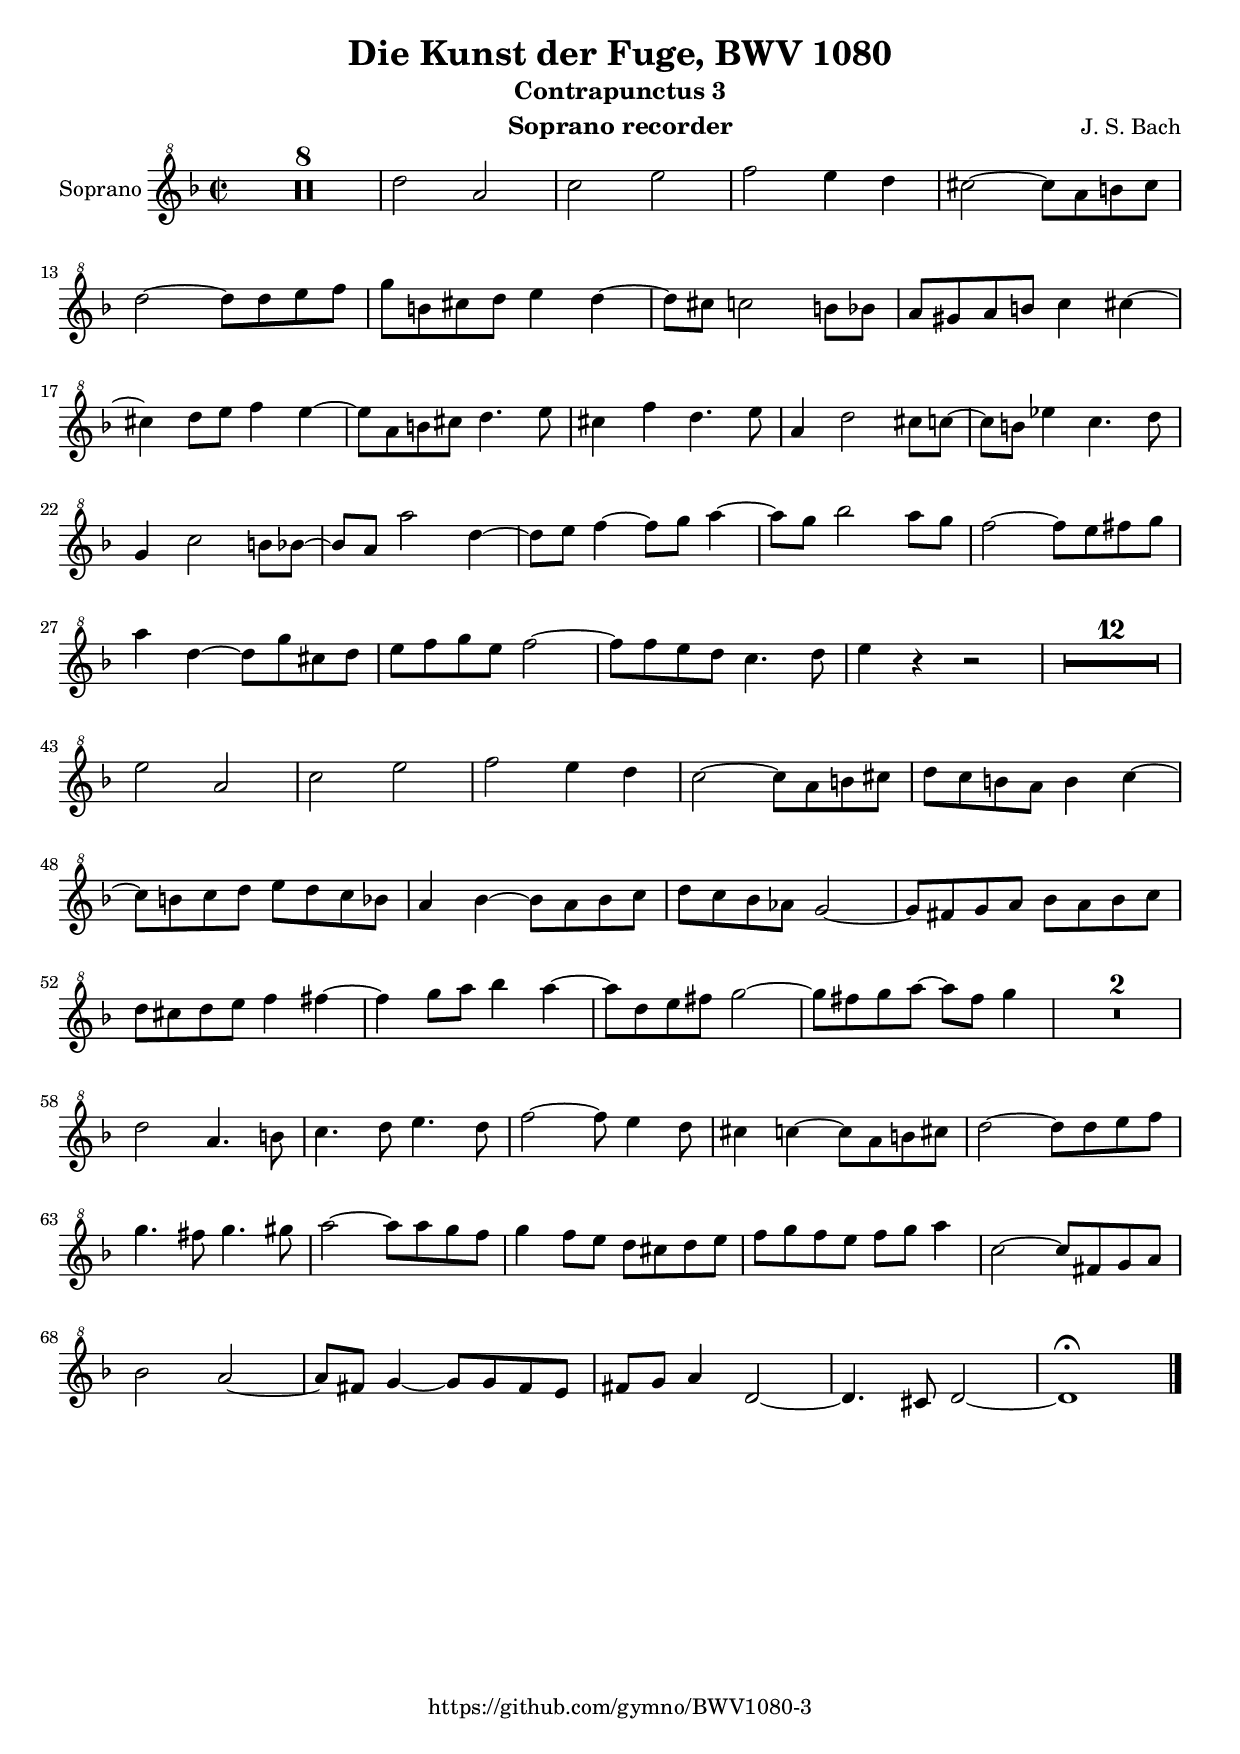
\version "2.20.0"
\version "2.21.2"

soprano=\new Voice \compressMMRests { \relative c'''{
  \set Staff.instrumentName=#"Soprano"
  \set Staff.midiInstrument = #"recorder"
  \time 2/2
  \key d \minor
  % https://lilypond.org/doc/v2.21/Documentation/notation/displaying-pitches
  \clef "treble^8"


%\set Score.skipTypesetting = ##t

    %%1
  R1*8|d2 a |
  %%10
  c e|f e4 d|cis2~ cis8 a b cis|d2~ d8 d e f|
  g b, cis d e4 d~|d8 cis c2 b8 bes|a gis a b c4 cis~|
  cis d8 e f4 e~|e8 a, b cis d4. e8|cis4 f d4. e8|
  %%20
  a,4 d2 cis8 c~|c b es4 c4. d8|g,4 c2 b8 bes~|bes a a'2 d,4~|
  d8 e f4~ f8 g a4~|a8 g bes2 a8 g|f2~ f8 e fis g|
  a4 d,~ d8 g cis, d|e f g e f2~|f8 f e d c4. d8|
  %%30
  e4 r r2|R1*12|
  %%40
  e2 a,|c e|f e4 d|c2~ c8 a b cis|d c b a b4 c~|
  c8 b c d e d c bes|a4 bes~ bes8 a bes c|
  %%50
  d c bes as g2~|g8 fis g a bes a bes c|d cis d e f4 fis~|
  fis g8 a bes4 a~|a8 d, e fis g2~|g8 fis g a~ a fis g4|
  R1*2|d2 a4. b8|c4. d8 e4. d8|
  %%60
  f2~ f8 e4 d8|cis4 c4~ c8 a b cis|d2~ d8 d e f|
  g4. fis8 g4. gis8|a2~ a8 a g f|g4 f8 e d cis d e|
  f g f e f g a4|c,2~ c8 fis, g a|bes2 a~|a8 fis g4~ g8 g fis e|
  %%70
  fis g a4 d,2~|d4. cis8 d2~|d1\fermata
  
\set Score.skipTypesetting = ##f
\bar "|." }}   %*********************************


 #(set-global-staff-size 19)

\book {
  \header{
    title = "Die Kunst der Fuge, BWV 1080"
    composer="J. S. Bach"
    instrument="Soprano recorder"
    subtitle = "Contrapunctus 3"
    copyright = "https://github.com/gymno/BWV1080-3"
  }


  \paper {
    oddHeaderMarkup = \markup \fill-line
    { 
      \unless \on-first-page \fromproperty #'header:instrument 
      \unless \on-first-page \fromproperty #'header:title 
      \if \should-print-page-number \fromproperty #'page:page-number-string    
    }
    evenHeaderMarkup = \oddHeaderMarkup
  }
  
  \score {
    \new StaffGroup \keepWithTag #'soprano \soprano
    \layout { 
      \context {
        \Score
        \override SpacingSpanner #'spacing-increment = #2
      }
    }
  }
}


